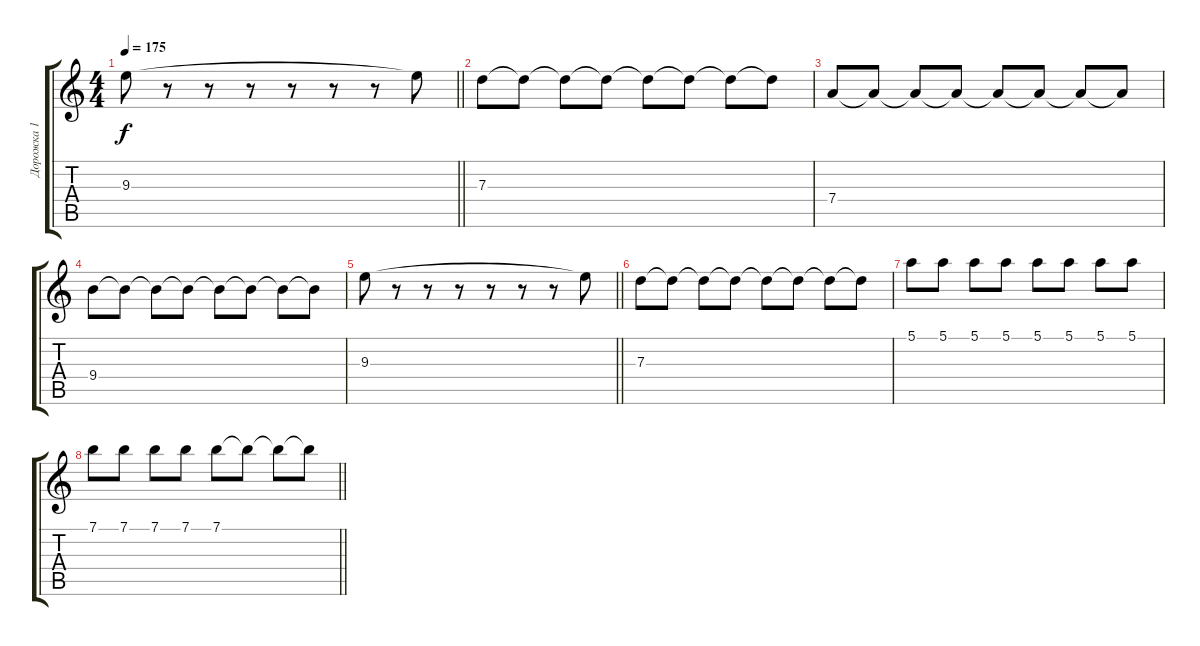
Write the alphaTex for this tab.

\track ("Дорожка 1" "Дорожка 1") {instrument overdrivenguitar}
\staff {score tabs}
\tuning (E4 B3 G3 D3 A2 E2) {hide}
\ts (4 4)
\tempo 175
\clef g2
\barLineRight lightlight
\ks c
9.3.8{dy f} r.8 r.8 r.8 r.8 r.8 r.8 9.3{t}.8 |
7.3.8 7.3{t}.8 7.3{t}.8 7.3{t}.8 7.3{t}.8 7.3{t}.8 7.3{t}.8 7.3{t}.8 |
7.4.8 7.4{t}.8 7.4{t}.8 7.4{t}.8 7.4{t}.8 7.4{t}.8 7.4{t}.8 7.4{t}.8 |
9.4.8 9.4{t}.8 9.4{t}.8 9.4{t}.8 9.4{t}.8 9.4{t}.8 9.4{t}.8 9.4{t}.8 |
\barLineRight lightlight
9.3.8 r.8 r.8 r.8 r.8 r.8 r.8 9.3{t}.8 |
7.3.8 7.3{t}.8 7.3{t}.8 7.3{t}.8 7.3{t}.8 7.3{t}.8 7.3{t}.8 7.3{t}.8 |
5.1.8 5.1.8 5.1.8 5.1.8 5.1.8 5.1.8 5.1.8 5.1.8 |
\barLineRight lightlight
7.1.8 7.1.8 7.1.8 7.1.8 7.1.8 7.1{t}.8 7.1{t}.8 7.1{t}.8
